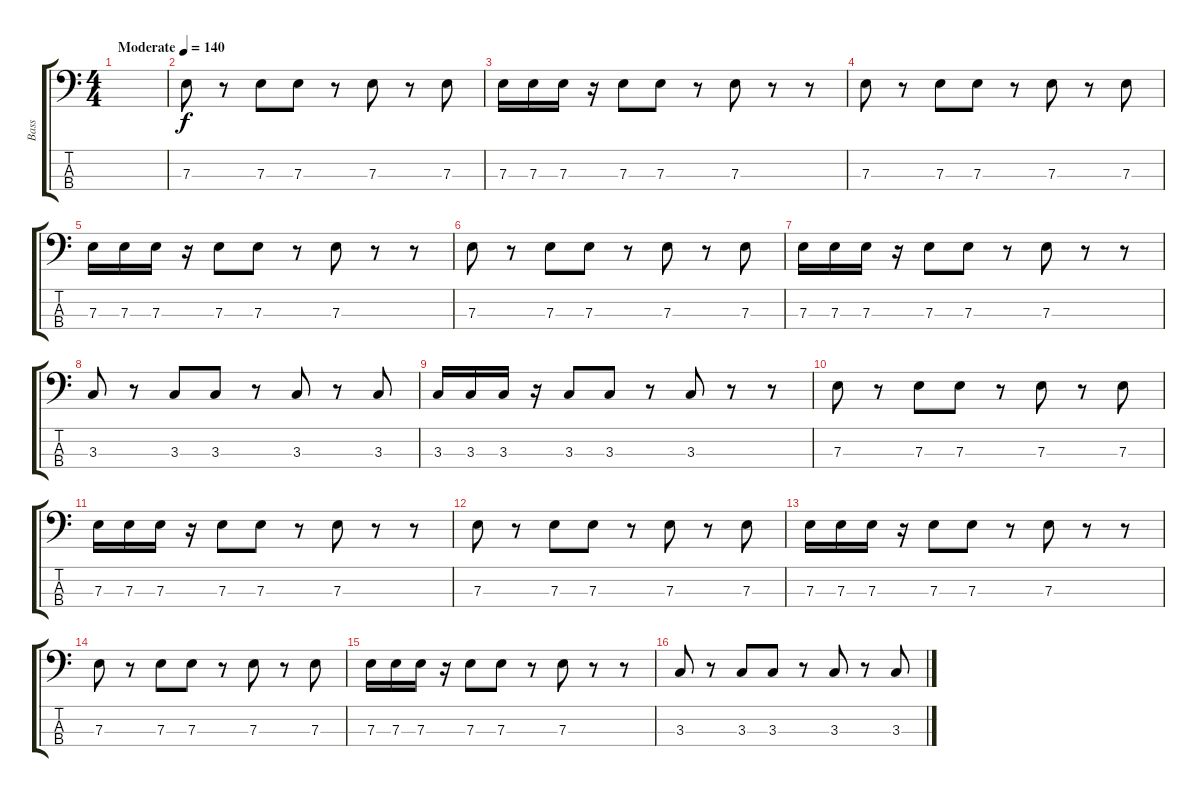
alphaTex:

\track ("Bass" "Bass") {instrument acousticguitarsteel}
\staff {score tabs}
\tuning (G2 D2 A1 E1) {hide}
\ts (4 4)
\tempo (140 "Moderate")
\clef f4
\ks c
|
7.3.8 r.8 7.3.8 7.3.8 r.8 7.3.8 r.8 7.3.8 |
7.3.16 7.3.16 7.3.16 r.16 7.3.8 7.3.8 r.8 7.3.8 r.8 r.8 |
7.3.8 r.8 7.3.8 7.3.8 r.8 7.3.8 r.8 7.3.8 |
7.3.16 7.3.16 7.3.16 r.16 7.3.8 7.3.8 r.8 7.3.8 r.8 r.8 |
7.3.8 r.8 7.3.8 7.3.8 r.8 7.3.8 r.8 7.3.8 |
7.3.16 7.3.16 7.3.16 r.16 7.3.8 7.3.8 r.8 7.3.8 r.8 r.8 |
3.3.8 r.8 3.3.8 3.3.8 r.8 3.3.8 r.8 3.3.8 |
3.3.16 3.3.16 3.3.16 r.16 3.3.8 3.3.8 r.8 3.3.8 r.8 r.8 |
7.3.8 r.8 7.3.8 7.3.8 r.8 7.3.8 r.8 7.3.8 |
7.3.16 7.3.16 7.3.16 r.16 7.3.8 7.3.8 r.8 7.3.8 r.8 r.8 |
7.3.8 r.8 7.3.8 7.3.8 r.8 7.3.8 r.8 7.3.8 |
7.3.16 7.3.16 7.3.16 r.16 7.3.8 7.3.8 r.8 7.3.8 r.8 r.8 |
7.3.8 r.8 7.3.8 7.3.8 r.8 7.3.8 r.8 7.3.8 |
7.3.16 7.3.16 7.3.16 r.16 7.3.8 7.3.8 r.8 7.3.8 r.8 r.8 |
3.3.8 r.8 3.3.8 3.3.8 r.8 3.3.8 r.8 3.3.8
